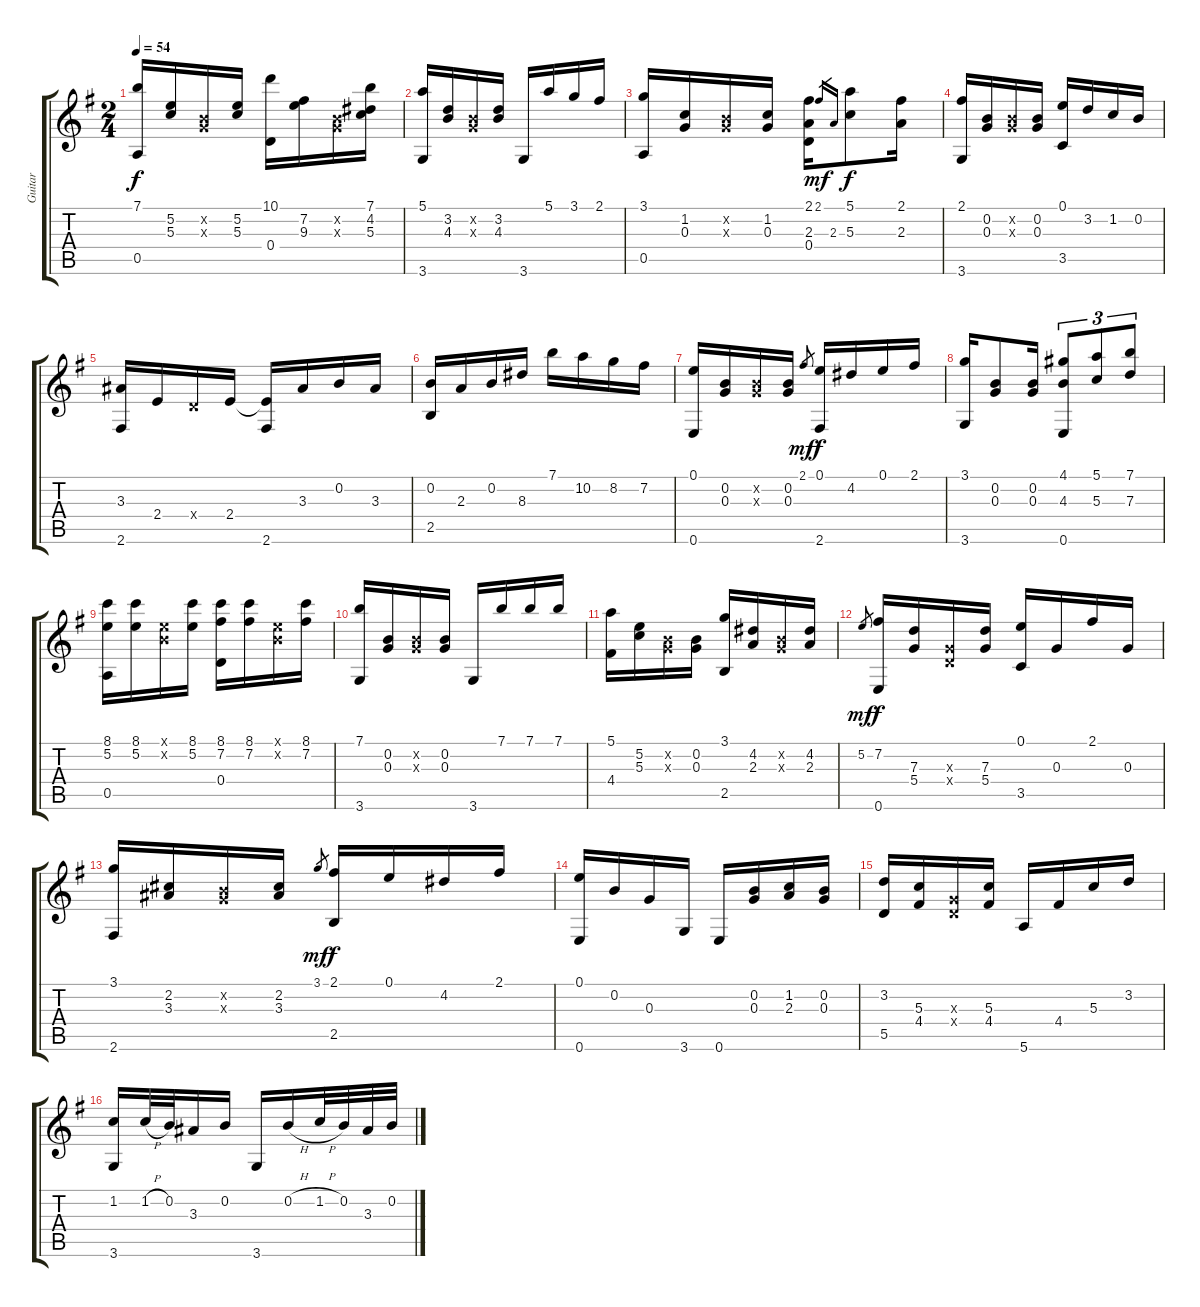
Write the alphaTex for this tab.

\track ("Guitar" "Guitar") {instrument acousticguitarnylon}
\staff {score tabs}
\tuning (E4 B3 G3 D3 A2 E2) {hide}
\ts (2 4)
\tempo 54
\clef g2
\ks g
(7.1 0.5).16{dy f} (5.2 5.3).16 (0.2{x} 0.3{x}).16 (5.2 5.3).16 (10.1 0.4).16 (7.2 9.3).16 (0.2{x} 0.3{x}).16 (7.1 4.2 5.3).16 |
(5.1 3.6).16 (3.2 4.3).16 (0.2{x} 0.3{x}).16 (3.2 4.3).16 3.6.16 5.1.16 3.1.16 2.1.16 |
(3.1 0.5).16 (1.2 0.3).16 (0.2{x} 0.3{x}).16 (1.2 0.3).16 (2.1 2.3 0.4).16 2.1.16{gr dy mf} 2.3.16{gr} (5.1 5.3).8{dy f} (2.1 2.3).16 |
(2.1 3.6).16 (0.2 0.3).16 (0.2{x} 0.3{x}).16 (0.2 0.3).16 (0.1 3.5).16 3.2.16 1.2.16 0.2.16 |
(3.3 2.6).16 2.4.16 0.4{x}.16 2.4.16 (2.4{t} 2.6).16 3.3.16 0.2.16 3.3.16 |
(0.2 2.5).16 2.3.16 0.2.16 8.3.16 7.1.16 10.2.16 8.2.16 7.2.16 |
(0.1 0.6).16 (0.2 0.3).16 (0.2{x} 0.3{x}).16 (0.2 0.3).16 2.1.8{gr dy mf} (0.1 2.6).16{dy f} 4.2.16 0.1.16 2.1.16 |
(3.1 3.6).16 (0.2 0.3).8 (0.2 0.3).16 (4.1 4.3 0.6).8{tu (3 2)} (5.1 5.3).8{tu (3 2)} (7.1 7.3).8{tu (3 2)} |
(8.1 5.2 0.5).16 (8.1 5.2).16 (0.1{x} 0.2{x}).16 (8.1 5.2).16 (8.1 7.2 0.4).16 (8.1 7.2).16 (0.1{x} 0.2{x}).16 (8.1 7.2).16 |
(7.1 3.6).16 (0.2 0.3).16 (0.2{x} 0.3{x}).16 (0.2 0.3).16 3.6.16 7.1.16 7.1.16 7.1.16 |
(5.1 4.4).16 (5.2 5.3).16 (0.2{x} 0.3{x}).16 (0.2 0.3).16 (3.1 2.5).16 (4.2 2.3).16 (0.2{x} 0.3{x}).16 (4.2 2.3).16 |
5.2.8{gr dy mf} (7.2 0.6).16{dy f} (7.3 5.4).16 (0.3{x} 0.4{x}).16 (7.3 5.4).16 (0.1 3.5).16 0.3.16 2.1.16 0.3.16 |
(3.1 2.6).16 (2.2 3.3).16 (0.2{x} 0.3{x}).16 (2.2 3.3).16 3.1.8{gr dy mf} (2.1 2.5).16{dy f} 0.1.16 4.2.16 2.1.16 |
(0.1 0.6).16 0.2.16 0.3.16 3.6.16 0.6.16 (0.2 0.3).16 (1.2 2.3).16 (0.2 0.3).16 |
(3.2 5.5).16 (5.3 4.4).16 (0.3{x} 0.4{x}).16 (5.3 4.4).16 5.6.16 4.4.16 5.3.16 3.2.16 |
(1.2 3.6).16 1.2{h}.32 0.2.32 3.3.16 0.2.16 3.6.16 0.2{h}.16 1.2{h}.32 0.2.32 3.3.32 0.2.32
